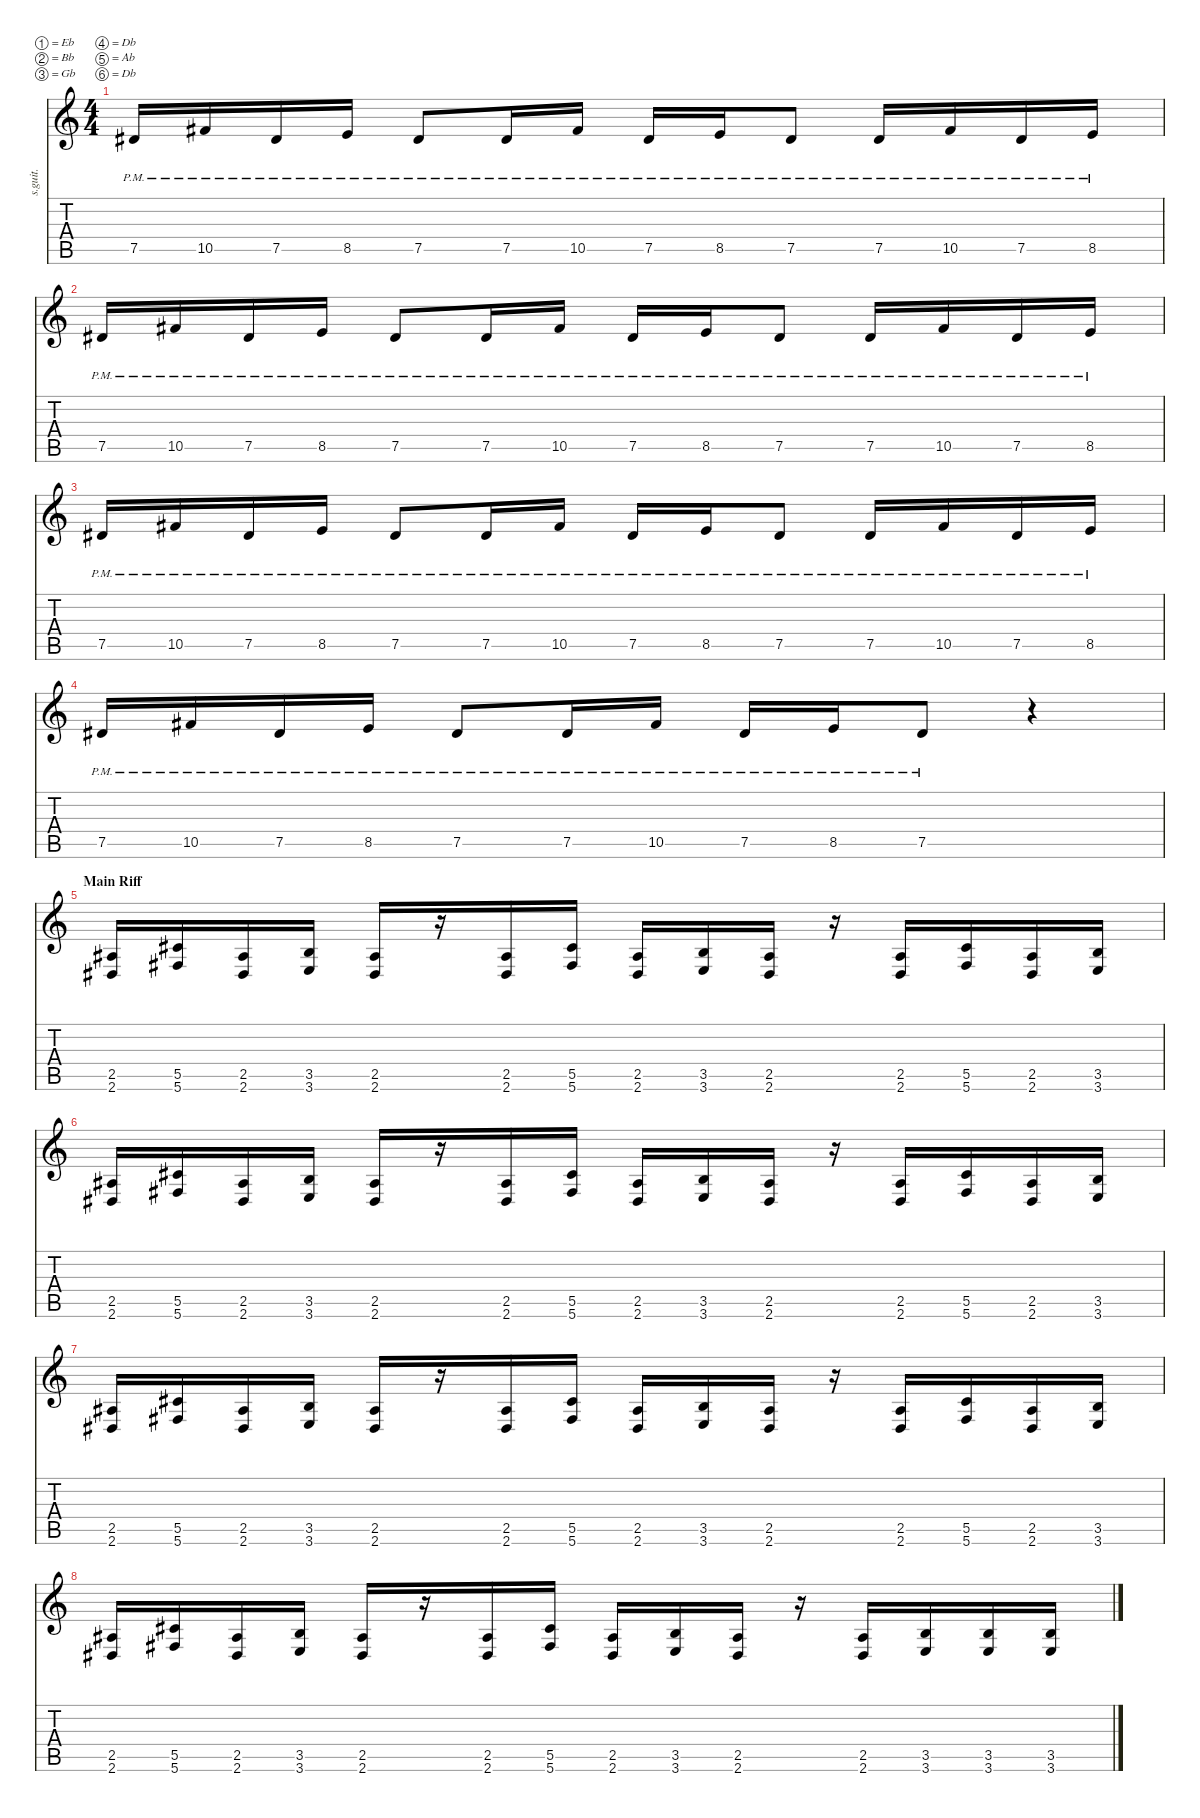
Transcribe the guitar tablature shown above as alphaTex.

\defaultSystemsLayout 4
\hideDynamics
\bracketExtendMode nobrackets
\track ("Dan Donegan" "s.guit.") {instrument distortionguitar}
\staff {score tabs}
\tuning (Eb4 Bb3 Gb3 Db3 Ab2 Db2)
\ts (4 4)
\tempo (90 hide)
\clef g2
\ks c
7.5{pm acc #}.16{lyrics (0 "") lyrics (1 "") lyrics (2 "") lyrics (3 "") lyrics (4 "") dy ff} 10.5{pm acc #}.16{lyrics (0 "") lyrics (1 "") lyrics (2 "") lyrics (3 "") lyrics (4 "")} 7.5{pm acc #}.16{lyrics (0 "") lyrics (1 "") lyrics (2 "") lyrics (3 "") lyrics (4 "")} 8.5{pm}.16{lyrics (0 "") lyrics (1 "") lyrics (2 "") lyrics (3 "") lyrics (4 "")} 7.5{pm acc #}.8{lyrics (0 "") lyrics (1 "") lyrics (2 "") lyrics (3 "") lyrics (4 "")} 7.5{pm acc #}.16{lyrics (0 "") lyrics (1 "") lyrics (2 "") lyrics (3 "") lyrics (4 "")} 10.5{pm acc #}.16{lyrics (0 "") lyrics (1 "") lyrics (2 "") lyrics (3 "") lyrics (4 "")} 7.5{pm acc #}.16{lyrics (0 "") lyrics (1 "") lyrics (2 "") lyrics (3 "") lyrics (4 "")} 8.5{pm}.16{lyrics (0 "") lyrics (1 "") lyrics (2 "") lyrics (3 "") lyrics (4 "")} 7.5{pm acc #}.8{lyrics (0 "") lyrics (1 "") lyrics (2 "") lyrics (3 "") lyrics (4 "")} 7.5{pm acc #}.16{lyrics (0 "") lyrics (1 "") lyrics (2 "") lyrics (3 "") lyrics (4 "")} 10.5{pm acc #}.16{lyrics (0 "") lyrics (1 "") lyrics (2 "") lyrics (3 "") lyrics (4 "")} 7.5{pm acc #}.16{lyrics (0 "") lyrics (1 "") lyrics (2 "") lyrics (3 "") lyrics (4 "")} 8.5{pm}.16{lyrics (0 "") lyrics (1 "") lyrics (2 "") lyrics (3 "") lyrics (4 "")} |
7.5{pm acc #}.16{lyrics (0 "") lyrics (1 "") lyrics (2 "") lyrics (3 "") lyrics (4 "")} 10.5{pm acc #}.16{lyrics (0 "") lyrics (1 "") lyrics (2 "") lyrics (3 "") lyrics (4 "")} 7.5{pm acc #}.16{lyrics (0 "") lyrics (1 "") lyrics (2 "") lyrics (3 "") lyrics (4 "")} 8.5{pm}.16{lyrics (0 "") lyrics (1 "") lyrics (2 "") lyrics (3 "") lyrics (4 "")} 7.5{pm acc #}.8{lyrics (0 "") lyrics (1 "") lyrics (2 "") lyrics (3 "") lyrics (4 "")} 7.5{pm acc #}.16{lyrics (0 "") lyrics (1 "") lyrics (2 "") lyrics (3 "") lyrics (4 "")} 10.5{pm acc #}.16{lyrics (0 "") lyrics (1 "") lyrics (2 "") lyrics (3 "") lyrics (4 "")} 7.5{pm acc #}.16{lyrics (0 "") lyrics (1 "") lyrics (2 "") lyrics (3 "") lyrics (4 "")} 8.5{pm}.16{lyrics (0 "") lyrics (1 "") lyrics (2 "") lyrics (3 "") lyrics (4 "")} 7.5{pm acc #}.8{lyrics (0 "") lyrics (1 "") lyrics (2 "") lyrics (3 "") lyrics (4 "")} 7.5{pm acc #}.16{lyrics (0 "") lyrics (1 "") lyrics (2 "") lyrics (3 "") lyrics (4 "")} 10.5{pm acc #}.16{lyrics (0 "") lyrics (1 "") lyrics (2 "") lyrics (3 "") lyrics (4 "")} 7.5{pm acc #}.16{lyrics (0 "") lyrics (1 "") lyrics (2 "") lyrics (3 "") lyrics (4 "")} 8.5{pm}.16{lyrics (0 "") lyrics (1 "") lyrics (2 "") lyrics (3 "") lyrics (4 "")} |
7.5{pm acc #}.16{lyrics (0 "") lyrics (1 "") lyrics (2 "") lyrics (3 "") lyrics (4 "")} 10.5{pm acc #}.16{lyrics (0 "") lyrics (1 "") lyrics (2 "") lyrics (3 "") lyrics (4 "")} 7.5{pm acc #}.16{lyrics (0 "") lyrics (1 "") lyrics (2 "") lyrics (3 "") lyrics (4 "")} 8.5{pm}.16{lyrics (0 "") lyrics (1 "") lyrics (2 "") lyrics (3 "") lyrics (4 "")} 7.5{pm acc #}.8{lyrics (0 "") lyrics (1 "") lyrics (2 "") lyrics (3 "") lyrics (4 "")} 7.5{pm acc #}.16{lyrics (0 "") lyrics (1 "") lyrics (2 "") lyrics (3 "") lyrics (4 "")} 10.5{pm acc #}.16{lyrics (0 "") lyrics (1 "") lyrics (2 "") lyrics (3 "") lyrics (4 "")} 7.5{pm acc #}.16{lyrics (0 "") lyrics (1 "") lyrics (2 "") lyrics (3 "") lyrics (4 "")} 8.5{pm}.16{lyrics (0 "") lyrics (1 "") lyrics (2 "") lyrics (3 "") lyrics (4 "")} 7.5{pm acc #}.8{lyrics (0 "") lyrics (1 "") lyrics (2 "") lyrics (3 "") lyrics (4 "")} 7.5{pm acc #}.16{lyrics (0 "") lyrics (1 "") lyrics (2 "") lyrics (3 "") lyrics (4 "")} 10.5{pm acc #}.16{lyrics (0 "") lyrics (1 "") lyrics (2 "") lyrics (3 "") lyrics (4 "")} 7.5{pm acc #}.16{lyrics (0 "") lyrics (1 "") lyrics (2 "") lyrics (3 "") lyrics (4 "")} 8.5{pm}.16{lyrics (0 "") lyrics (1 "") lyrics (2 "") lyrics (3 "") lyrics (4 "")} |
7.5{pm acc #}.16{lyrics (0 "") lyrics (1 "") lyrics (2 "") lyrics (3 "") lyrics (4 "")} 10.5{pm acc #}.16{lyrics (0 "") lyrics (1 "") lyrics (2 "") lyrics (3 "") lyrics (4 "")} 7.5{pm acc #}.16{lyrics (0 "") lyrics (1 "") lyrics (2 "") lyrics (3 "") lyrics (4 "")} 8.5{pm}.16{lyrics (0 "") lyrics (1 "") lyrics (2 "") lyrics (3 "") lyrics (4 "")} 7.5{pm acc #}.8{lyrics (0 "") lyrics (1 "") lyrics (2 "") lyrics (3 "") lyrics (4 "")} 7.5{pm acc #}.16{lyrics (0 "") lyrics (1 "") lyrics (2 "") lyrics (3 "") lyrics (4 "")} 10.5{pm acc #}.16{lyrics (0 "") lyrics (1 "") lyrics (2 "") lyrics (3 "") lyrics (4 "")} 7.5{pm acc #}.16{lyrics (0 "") lyrics (1 "") lyrics (2 "") lyrics (3 "") lyrics (4 "")} 8.5{pm}.16{lyrics (0 "") lyrics (1 "") lyrics (2 "") lyrics (3 "") lyrics (4 "")} 7.5{pm acc #}.8{lyrics (0 "") lyrics (1 "") lyrics (2 "") lyrics (3 "") lyrics (4 "")} r.4 |
\section ("" "Main Riff")
(2.5{acc #} 2.6{acc #}).16{lyrics (0 "") lyrics (1 "") lyrics (2 "") lyrics (3 "") lyrics (4 "")} (5.5{acc #} 5.6{acc #}).16{lyrics (0 "") lyrics (1 "") lyrics (2 "") lyrics (3 "") lyrics (4 "")} (2.5{acc #} 2.6{acc #}).16{lyrics (0 "") lyrics (1 "") lyrics (2 "") lyrics (3 "") lyrics (4 "")} (3.5 3.6).16{lyrics (0 "") lyrics (1 "") lyrics (2 "") lyrics (3 "") lyrics (4 "")} (2.5{acc #} 2.6{acc #}).16{lyrics (0 "") lyrics (1 "") lyrics (2 "") lyrics (3 "") lyrics (4 "")} r.16 (2.5{acc #} 2.6{acc #}).16{lyrics (0 "") lyrics (1 "") lyrics (2 "") lyrics (3 "") lyrics (4 "")} (5.5{acc #} 5.6{acc #}).16{lyrics (0 "") lyrics (1 "") lyrics (2 "") lyrics (3 "") lyrics (4 "")} (2.5{acc #} 2.6{acc #}).16{lyrics (0 "") lyrics (1 "") lyrics (2 "") lyrics (3 "") lyrics (4 "")} (3.5 3.6).16{lyrics (0 "") lyrics (1 "") lyrics (2 "") lyrics (3 "") lyrics (4 "")} (2.5{acc #} 2.6{acc #}).16{lyrics (0 "") lyrics (1 "") lyrics (2 "") lyrics (3 "") lyrics (4 "")} r.16 (2.5{acc #} 2.6{acc #}).16{lyrics (0 "") lyrics (1 "") lyrics (2 "") lyrics (3 "") lyrics (4 "")} (5.5{acc #} 5.6{acc #}).16{lyrics (0 "") lyrics (1 "") lyrics (2 "") lyrics (3 "") lyrics (4 "")} (2.5{acc #} 2.6{acc #}).16{lyrics (0 "") lyrics (1 "") lyrics (2 "") lyrics (3 "") lyrics (4 "")} (3.5 3.6).16{lyrics (0 "") lyrics (1 "") lyrics (2 "") lyrics (3 "") lyrics (4 "")} |
(2.5{acc #} 2.6{acc #}).16{lyrics (0 "") lyrics (1 "") lyrics (2 "") lyrics (3 "") lyrics (4 "")} (5.5{acc #} 5.6{acc #}).16{lyrics (0 "") lyrics (1 "") lyrics (2 "") lyrics (3 "") lyrics (4 "")} (2.5{acc #} 2.6{acc #}).16{lyrics (0 "") lyrics (1 "") lyrics (2 "") lyrics (3 "") lyrics (4 "")} (3.5 3.6).16{lyrics (0 "") lyrics (1 "") lyrics (2 "") lyrics (3 "") lyrics (4 "")} (2.5{acc #} 2.6{acc #}).16{lyrics (0 "") lyrics (1 "") lyrics (2 "") lyrics (3 "") lyrics (4 "")} r.16 (2.5{acc #} 2.6{acc #}).16{lyrics (0 "") lyrics (1 "") lyrics (2 "") lyrics (3 "") lyrics (4 "")} (5.5{acc #} 5.6{acc #}).16{lyrics (0 "") lyrics (1 "") lyrics (2 "") lyrics (3 "") lyrics (4 "")} (2.5{acc #} 2.6{acc #}).16{lyrics (0 "") lyrics (1 "") lyrics (2 "") lyrics (3 "") lyrics (4 "")} (3.5 3.6).16{lyrics (0 "") lyrics (1 "") lyrics (2 "") lyrics (3 "") lyrics (4 "")} (2.5{acc #} 2.6{acc #}).16{lyrics (0 "") lyrics (1 "") lyrics (2 "") lyrics (3 "") lyrics (4 "")} r.16 (2.5{acc #} 2.6{acc #}).16{lyrics (0 "") lyrics (1 "") lyrics (2 "") lyrics (3 "") lyrics (4 "")} (5.5{acc #} 5.6{acc #}).16{lyrics (0 "") lyrics (1 "") lyrics (2 "") lyrics (3 "") lyrics (4 "")} (2.5{acc #} 2.6{acc #}).16{lyrics (0 "") lyrics (1 "") lyrics (2 "") lyrics (3 "") lyrics (4 "")} (3.5 3.6).16{lyrics (0 "") lyrics (1 "") lyrics (2 "") lyrics (3 "") lyrics (4 "")} |
(2.5{acc #} 2.6{acc #}).16{lyrics (0 "") lyrics (1 "") lyrics (2 "") lyrics (3 "") lyrics (4 "")} (5.5{acc #} 5.6{acc #}).16{lyrics (0 "") lyrics (1 "") lyrics (2 "") lyrics (3 "") lyrics (4 "")} (2.5{acc #} 2.6{acc #}).16{lyrics (0 "") lyrics (1 "") lyrics (2 "") lyrics (3 "") lyrics (4 "")} (3.5 3.6).16{lyrics (0 "") lyrics (1 "") lyrics (2 "") lyrics (3 "") lyrics (4 "")} (2.5{acc #} 2.6{acc #}).16{lyrics (0 "") lyrics (1 "") lyrics (2 "") lyrics (3 "") lyrics (4 "")} r.16 (2.5{acc #} 2.6{acc #}).16{lyrics (0 "") lyrics (1 "") lyrics (2 "") lyrics (3 "") lyrics (4 "")} (5.5{acc #} 5.6{acc #}).16{lyrics (0 "") lyrics (1 "") lyrics (2 "") lyrics (3 "") lyrics (4 "")} (2.5{acc #} 2.6{acc #}).16{lyrics (0 "") lyrics (1 "") lyrics (2 "") lyrics (3 "") lyrics (4 "")} (3.5 3.6).16{lyrics (0 "") lyrics (1 "") lyrics (2 "") lyrics (3 "") lyrics (4 "")} (2.5{acc #} 2.6{acc #}).16{lyrics (0 "") lyrics (1 "") lyrics (2 "") lyrics (3 "") lyrics (4 "")} r.16 (2.5{acc #} 2.6{acc #}).16{lyrics (0 "") lyrics (1 "") lyrics (2 "") lyrics (3 "") lyrics (4 "")} (5.5{acc #} 5.6{acc #}).16{lyrics (0 "") lyrics (1 "") lyrics (2 "") lyrics (3 "") lyrics (4 "")} (2.5{acc #} 2.6{acc #}).16{lyrics (0 "") lyrics (1 "") lyrics (2 "") lyrics (3 "") lyrics (4 "")} (3.5 3.6).16{lyrics (0 "") lyrics (1 "") lyrics (2 "") lyrics (3 "") lyrics (4 "")} |
(2.5{acc #} 2.6{acc #}).16{lyrics (0 "") lyrics (1 "") lyrics (2 "") lyrics (3 "") lyrics (4 "")} (5.5{acc #} 5.6{acc #}).16{lyrics (0 "") lyrics (1 "") lyrics (2 "") lyrics (3 "") lyrics (4 "")} (2.5{acc #} 2.6{acc #}).16{lyrics (0 "") lyrics (1 "") lyrics (2 "") lyrics (3 "") lyrics (4 "")} (3.5 3.6).16{lyrics (0 "") lyrics (1 "") lyrics (2 "") lyrics (3 "") lyrics (4 "")} (2.5{acc #} 2.6{acc #}).16{lyrics (0 "") lyrics (1 "") lyrics (2 "") lyrics (3 "") lyrics (4 "")} r.16 (2.5{acc #} 2.6{acc #}).16{lyrics (0 "") lyrics (1 "") lyrics (2 "") lyrics (3 "") lyrics (4 "")} (5.5{acc #} 5.6{acc #}).16{lyrics (0 "") lyrics (1 "") lyrics (2 "") lyrics (3 "") lyrics (4 "")} (2.5{acc #} 2.6{acc #}).16{lyrics (0 "") lyrics (1 "") lyrics (2 "") lyrics (3 "") lyrics (4 "")} (3.5 3.6).16{lyrics (0 "") lyrics (1 "") lyrics (2 "") lyrics (3 "") lyrics (4 "")} (2.5{acc #} 2.6{acc #}).16{lyrics (0 "") lyrics (1 "") lyrics (2 "") lyrics (3 "") lyrics (4 "")} r.16 (2.5{acc #} 2.6{acc #}).16{lyrics (0 "") lyrics (1 "") lyrics (2 "") lyrics (3 "") lyrics (4 "")} (3.5 3.6).16{lyrics (0 "") lyrics (1 "") lyrics (2 "") lyrics (3 "") lyrics (4 "")} (3.5 3.6).16{lyrics (0 "") lyrics (1 "") lyrics (2 "") lyrics (3 "") lyrics (4 "")} (3.5 3.6).16{lyrics (0 "") lyrics (1 "") lyrics (2 "") lyrics (3 "") lyrics (4 "")}
